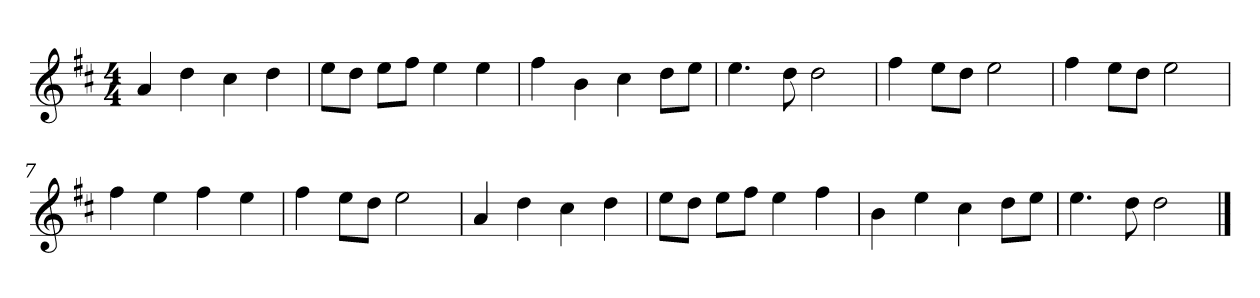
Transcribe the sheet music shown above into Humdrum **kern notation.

**kern
*part1
*staff1
*k[f#c#]
*M4/4
*MM120
=1
4a
4dd
4cc#
4dd
=2
8eeL
8ddJ
8eeL
8ff#J
4ee
4ee
=3
4ff#
4b
4cc#
8ddL
8eeJ
=4
4.ee
8dd
2dd
=5
4ff#
8eeL
8ddJ
2ee
=6
4ff#
8eeL
8ddJ
2ee
=7
4ff#
4ee
4ff#
4ee
=8
4ff#
8eeL
8ddJ
2ee
=9
4a
4dd
4cc#
4dd
=10
8eeL
8ddJ
8eeL
8ff#J
4ee
4ff#
=11
4b
4ee
4cc#
8ddL
8eeJ
=12
4.ee
8dd
2dd
==
*-
